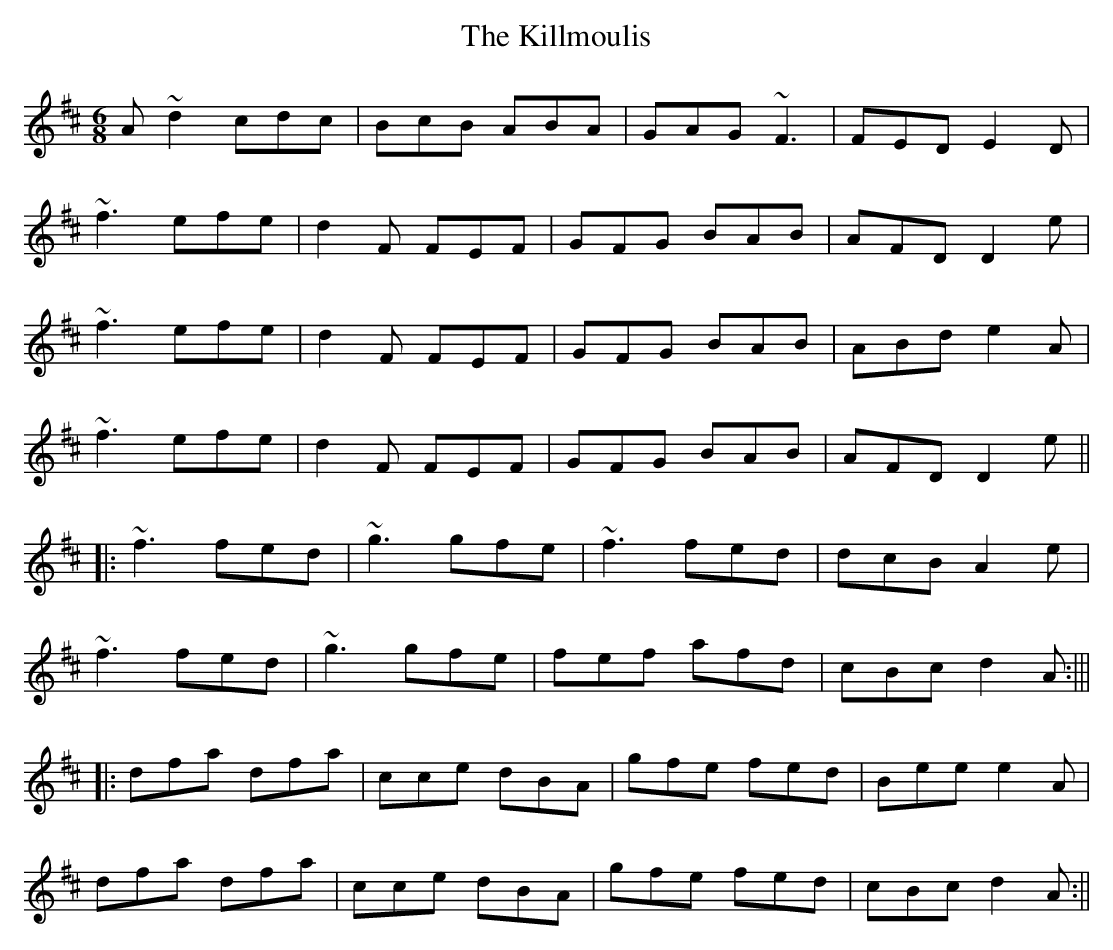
X:1
T:Killmoulis, The
M:6/8
L:1/8
K:D
A~d2 cdc|BcB ABA|GAG ~F3|FED E2D|!
~f3 efe|d2F FEF|GFG BAB|AFD D2e|!
~f3 efe|d2F FEF|GFG BAB|ABd e2A|!
~f3 efe|d2F FEF|GFG BAB|AFD D2e||!
|:~f3 fed|~g3 gfe|~f3 fed|dcB A2e|!
~f3 fed|~g3 gfe|fef afd|cBc d2A:|||!
|:dfa dfa|cce dBA|gfe fed|Bee e2A|!
dfa dfa|cce dBA|gfe fed|cBc d2A:||!
